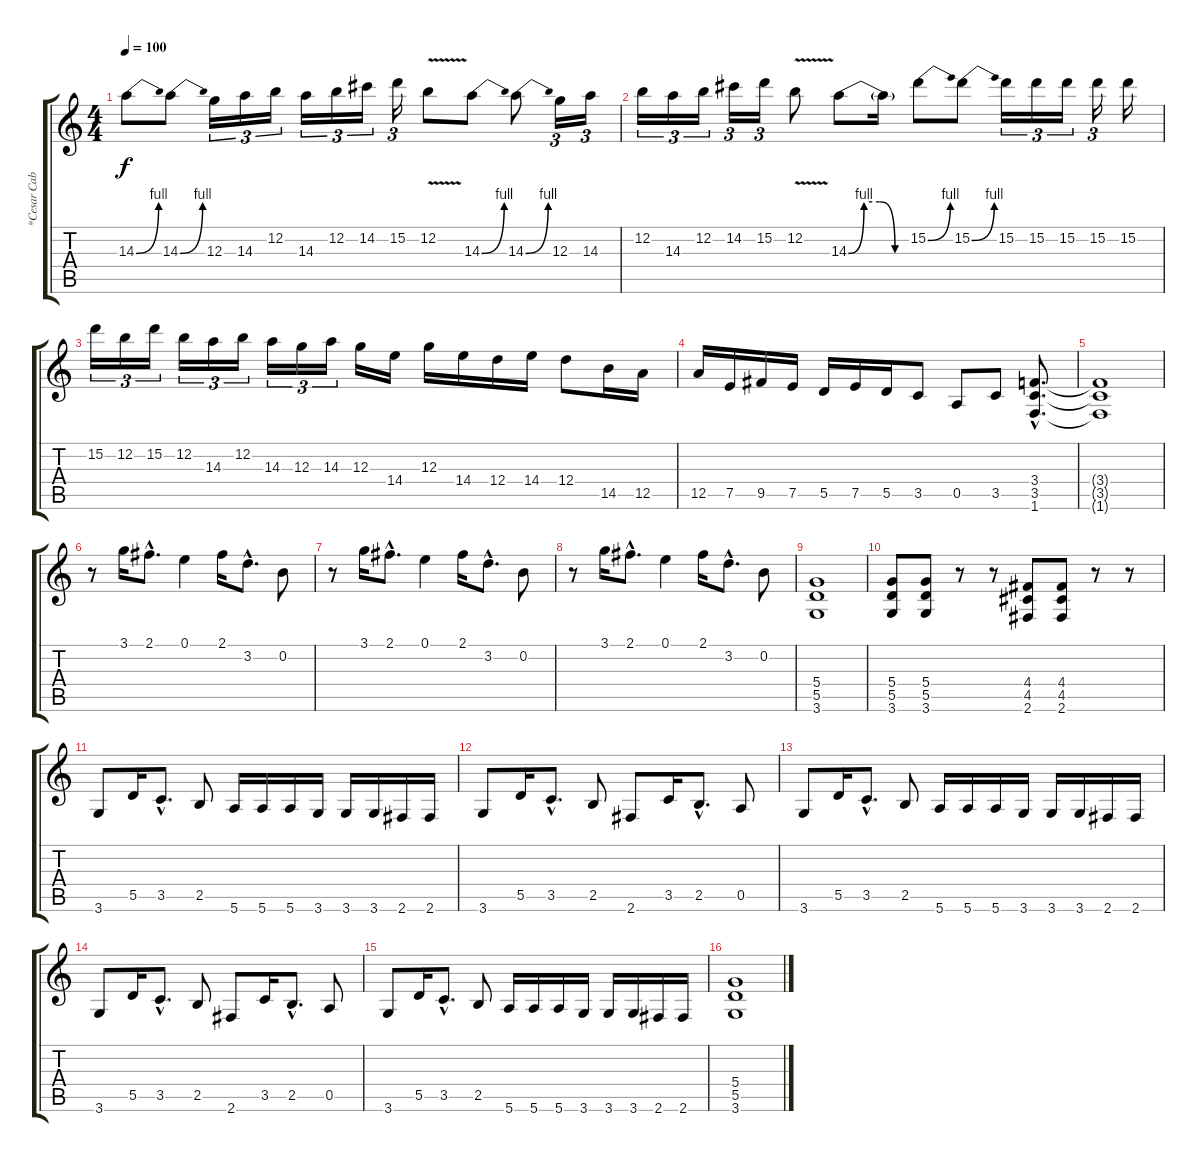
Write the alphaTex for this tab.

\track ("*Cesar Cabal" "*Cesar Cab") {instrument distortionguitar}
\staff {score tabs}
\tuning (E4 B3 G3 D3 A2 E2) {hide}
\ts (4 4)
\tempo 100
\clef g2
\ks c
14.3{be (bend 0 0 60 4)}.8{dy f} 14.3{be (bend 0 0 60 4)}.8 12.3.16{tu (3 2)} 14.3.16{tu (3 2)} 12.2.16{tu (3 2)} 14.3.16{tu (3 2)} 12.2.16{tu (3 2)} 14.2.16{tu (3 2)} 15.2.16{tu (3 2)} 12.2{v}.8 14.3{be (bend 0 0 60 4)}.8 14.3{be (bend 0 0 60 4)}.8 12.3.16{tu (3 2)} 14.3.16{tu (3 2)} |
12.2.16{tu (3 2)} 14.3.16{tu (3 2)} 12.2.16{tu (3 2)} 14.2.16{tu (3 2)} 15.2.16{tu (3 2)} 12.2{v}.8 14.3{be (custom 0 0 15 4 30 4 45 0 60 0)}.8 14.3{t}.16 15.2{be (bend 0 0 60 4)}.8 15.2{be (bend 0 0 60 4)}.8 15.2.16{tu (3 2)} 15.2.16{tu (3 2)} 15.2.16{tu (3 2)} 15.2.16{tu (3 2)} 15.2.16 |
15.2.16{tu (3 2)} 12.2.16{tu (3 2)} 15.2.16{tu (3 2)} 12.2.16{tu (3 2)} 14.3.16{tu (3 2)} 12.2.16{tu (3 2)} 14.3.16{tu (3 2)} 12.3.16{tu (3 2)} 14.3.16{tu (3 2)} 12.3.16 14.4.16 12.3.16 14.4.16 12.4.16 14.4.16 12.4.8 14.5.16 12.5.16 |
12.5.16 7.5.16 9.5.16 7.5.16 5.5.16 7.5.16 5.5.16 3.5.8 0.5.8 3.5.8 (3.4{hac} 3.5{hac} 1.6{hac}).8{d} |
(3.4{t} 3.5{t} 1.6{t}).1 |
r.8{instrument acousticguitarsteel} 3.1.16 2.1{hac}.8{d} 0.1.4 2.1.16 3.2{hac}.8{d} 0.2.8 |
r.8 3.1.16 2.1{hac}.8{d} 0.1.4 2.1.16 3.2{hac}.8{d} 0.2.8 |
r.8 3.1.16 2.1{hac}.8{d} 0.1.4 2.1.16 3.2{hac}.8{d} 0.2.8 |
(5.4 5.5 3.6).1 |
(5.4 5.5 3.6).8{instrument distortionguitar} (5.4 5.5 3.6).8 r.8 r.8 (4.4 4.5 2.6).8 (4.4 4.5 2.6).8 r.8 r.8 |
3.6.8 5.5.16 3.5{hac}.8{d} 2.5.8 5.6.16 5.6.16 5.6.16 3.6.16 3.6.16 3.6.16 2.6.16 2.6.16 |
3.6.8 5.5.16 3.5{hac}.8{d} 2.5.8 2.6.8 3.5.16 2.5{hac}.8{d} 0.5.8 |
3.6.8 5.5.16 3.5{hac}.8{d} 2.5.8 5.6.16 5.6.16 5.6.16 3.6.16 3.6.16 3.6.16 2.6.16 2.6.16 |
3.6.8 5.5.16 3.5{hac}.8{d} 2.5.8 2.6.8 3.5.16 2.5{hac}.8{d} 0.5.8 |
3.6.8 5.5.16 3.5{hac}.8{d} 2.5.8 5.6.16 5.6.16 5.6.16 3.6.16 3.6.16 3.6.16 2.6.16 2.6.16 |
(5.4 5.5 3.6).1
